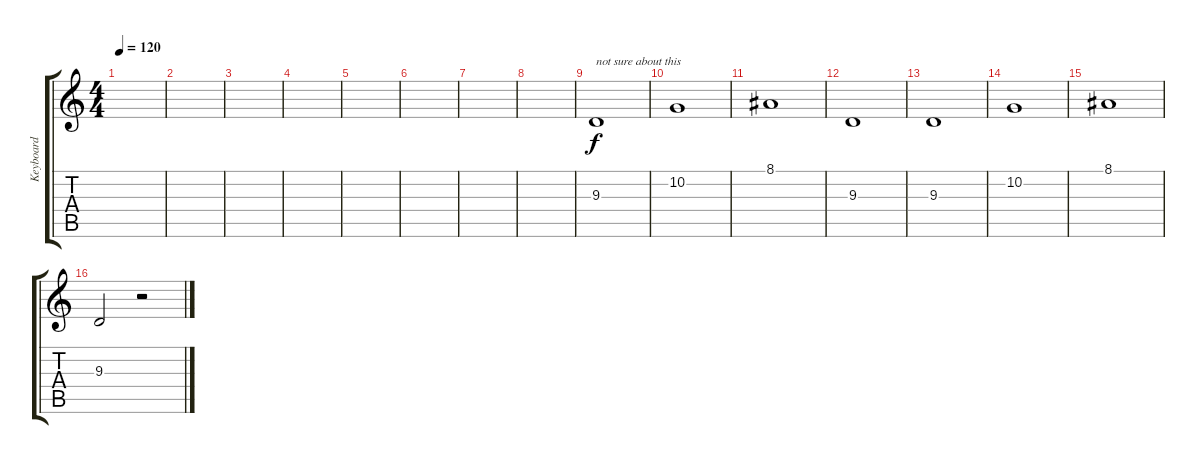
\track ("Keyboard" "Keyboard") {instrument stringensemble1}
\staff {score tabs}
\tuning (D4 A3 F3 C3 G2 D2) {hide}
\ts (4 4)
\tempo 120
\clef g2
\ks c
|
|
|
|
|
|
|
|
9.3.1{txt "not sure about this"} |
10.2.1 |
8.1.1 |
9.3.1 |
9.3.1 |
10.2.1 |
8.1.1 |
9.3.2 r.2
